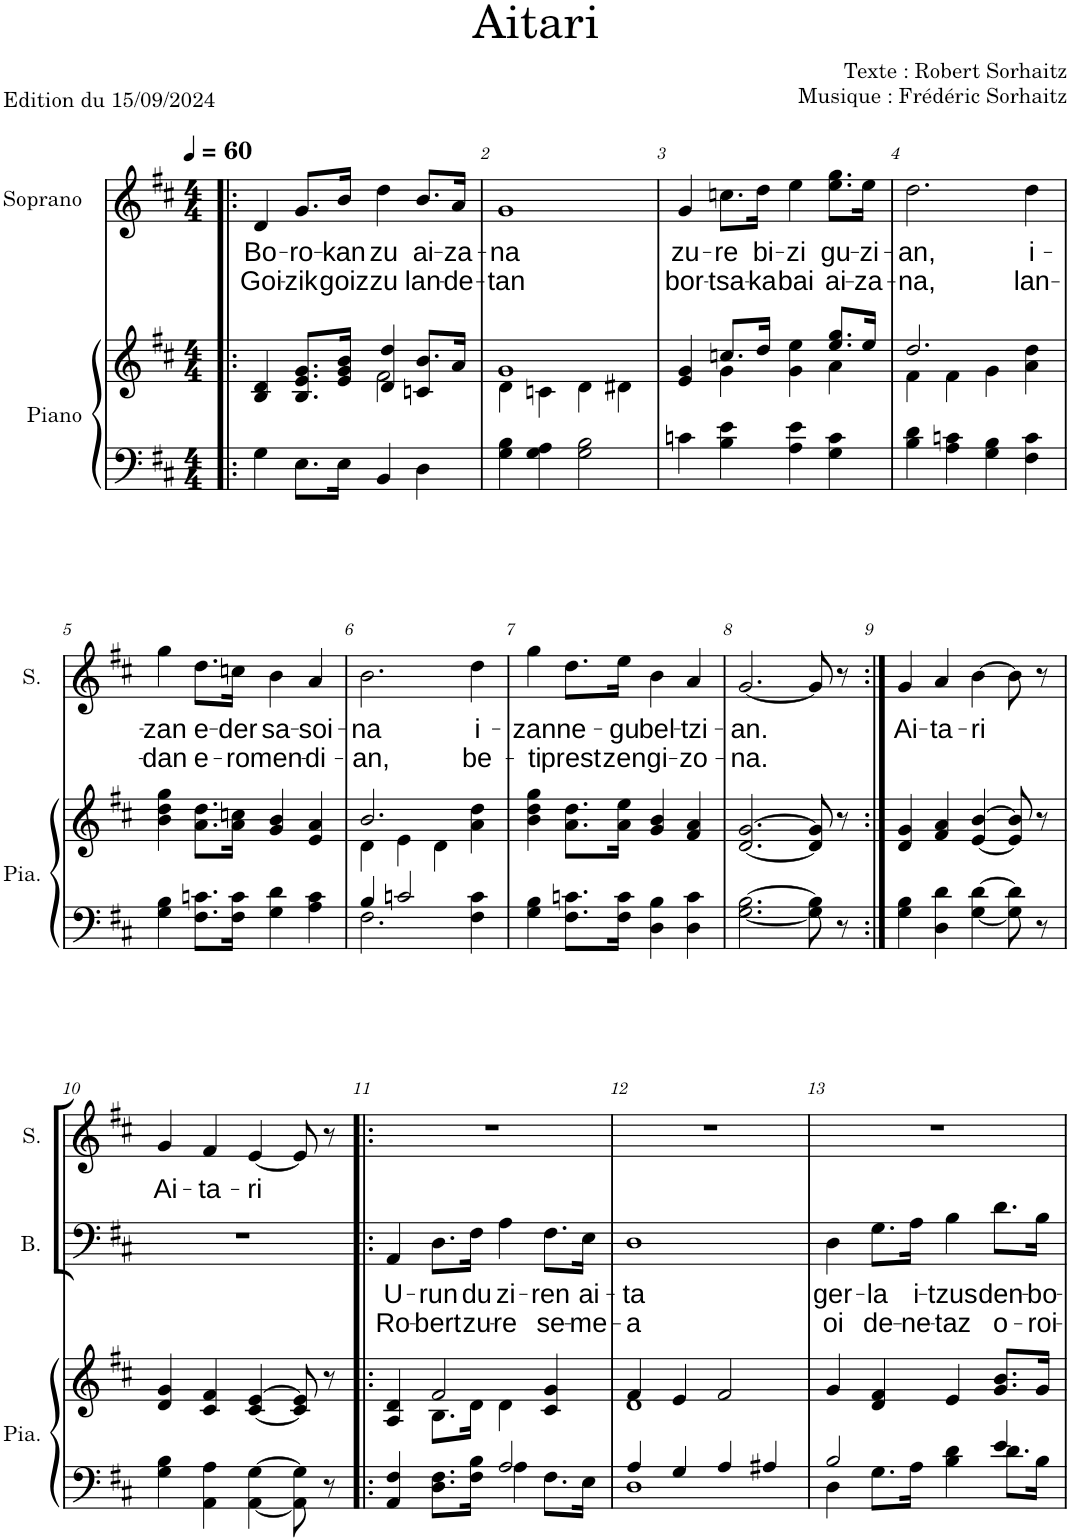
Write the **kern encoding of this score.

**kern	**kern	**kern	**text	**text	**kern	**text	**text
*part3	*part3	*part2	*part2	*part2	*part1	*part1	*part1
*staff4	*staff3	*staff2	*staff2	*staff2	*staff1	*staff1	*staff1
*I"Piano	*	*I"Basse	*	*	*I"Soprano	*	*
*I'Pia.	*	*I'B.	*	*	*I'S.	*	*
*	*	*stria5	*	*	*	*	*
*clefF4	*clefG2	*clefF4	*	*	*clefG2	*	*
*k[f#c#]	*k[f#c#]	*k[f#c#]	*	*	*k[f#c#]	*	*
*M4/4	*M4/4	*M4/4	*	*	*M4/4	*	*
*MM60	*MM60	*MM60	*	*	*MM60	*	*
=1!|:	=1!|:	=1!|:	=1!|:	=1!|:	=1!|:	=1!|:	=1!|:
*	*^	*	*	*	*	*	*
*	*	*^	*	*	*	*	*	*
!	!	!	!	!	!	!	!	!LO:LY:b	!LO:LY:b
4G\	4B/ 4d/	2ryy	2ryy	1r	.	.	4d/	Bo-	Goi-
!	!	!	!	!	!	!	!	!LO:LY:b	!LO:LY:b
8.E\L	8.B/ 8.e/ 8.g/L	.	.	.	.	.	8.g/L	-ro-	-zik
!	!	!	!	!	!	!	!	!LO:LY:b	!LO:LY:b
16E\Jk	16e/ 16g/ 16b/Jk	.	.	.	.	.	16b/Jk	-kan	goiz
!	!	!	!	!	!	!	!	!LO:LY:b	!LO:LY:b
4BB/	4dd/	2f#\	4d/	.	.	.	4dd\	zu	zu
!	!	!	!	!	!	!	!	!LO:LY:b	!LO:LY:b
4D\	8.b/L	.	4cn/	.	.	.	8.b/L	ai-	lan-
!	!	!	!	!	!	!	!	!LO:LY:b	!LO:LY:b
.	16a/Jk	.	.	.	.	.	16a/Jk	-za-	-de-
*	*	*v	*v	*	*	*	*	*	*
=2	=2	=2	=2	=2	=2	=2	=2	=2
!	!	!	!	!	!	!	!LO:LY:b	!LO:LY:b
4G\ 4B\	1g	4d\	1r	.	.	1g	-na	-tan
4G\ 4A\	.	4cn\	.	.	.	.	.	.
2G\ 2B\	.	4d\	.	.	.	.	.	.
.	.	4d#X\	.	.	.	.	.	.
=3	=3	=3	=3	=3	=3	=3	=3	=3
!	!	!	!	!	!	!	!LO:LY:b	!LO:LY:b
4cn\	4e/ 4g/	4ryy	1r	.	.	4g/	zu-	bor-
!	!	!	!	!	!	!	!LO:LY:b	!LO:LY:b
4B\ 4e\	8.ccn/L	4g\	.	.	.	8.ccn\L	-re	-tsa-
!	!	!	!	!	!	!	!LO:LY:b	!LO:LY:b
.	16dd/Jk	.	.	.	.	16dd\Jk	bi-	-ka
!	!	!	!	!	!	!	!LO:LY:b	!LO:LY:b
4A\ 4e\	4g\ 4ee\	4ryy	.	.	.	4ee\	-zi	bai
!	!	!	!	!	!	!	!LO:LY:b	!LO:LY:b
4G\ 4c\	8.ee/ 8.gg/L	4a\	.	.	.	8.ee\ 8.gg\L	gu-	ai-
!	!	!	!	!	!	!	!LO:LY:b	!LO:LY:b
.	16ee/Jk	.	.	.	.	16ee\Jk	-zi-	-za-
=4	=4	=4	=4	=4	=4	=4	=4	=4
!	!	!	!	!	!	!	!LO:LY:b	!LO:LY:b
4B\ 4d\	2.dd/	4f#\	1r	.	.	2.dd\	-an,	-na,
4A\ 4cn\	.	4f#\	.	.	.	.	.	.
4G\ 4B\	.	4g\	.	.	.	.	.	.
!	!	!	!	!	!	!	!LO:LY:b	!LO:LY:b
4F#\ 4c\	4a\ 4dd\	4ryy	.	.	.	4dd\	i-	lan-
!!LO:LB:g=z
=5	=5	=5	=5	=5	=5	=5	=5	=5
!	!	!	!	!	!	!	!LO:LY:b	!LO:LY:b
*	*v	*v	*	*	*	*	*	*
4G\ 4B\	4b\ 4dd\ 4gg\	1r	.	.	4gg\	-zan	-dan
!	!	!	!	!	!	!LO:LY:b	!LO:LY:b
8.F#\ 8.cn\L	8.a\ 8.dd\L	.	.	.	8.dd\L	e-	e-
!	!	!	!	!	!	!LO:LY:b	!LO:LY:b
16F#\ 16c\Jk	16a\ 16ccn\Jk	.	.	.	16ccn\Jk	-der	-ro
!	!	!	!	!	!	!LO:LY:b	!LO:LY:b
4G\ 4d\	4g/ 4b/	.	.	.	4b\	sa-	men-
!	!	!	!	!	!	!LO:LY:b	!LO:LY:b
4A\ 4c\	4e/ 4a/	.	.	.	4a/	-soi-	-di-
=6	=6	=6	=6	=6	=6	=6	=6
*^	*^	*	*	*	*	*	*
!	!	!	!	!	!	!	!	!LO:LY:b	!LO:LY:b
4B/	2.F#\	2.b/	4d\	1r	.	.	2.b\	-na	-an,
2cn/	.	.	4e\	.	.	.	.	.	.
.	.	.	4d\	.	.	.	.	.	.
!	!	!	!	!	!	!	!	!LO:LY:b	!LO:LY:b
4F#\ 4c\	4ryy	4a\ 4dd\	4ryy	.	.	.	4dd\	i-	be-
=7	=7	=7	=7	=7	=7	=7	=7	=7	=7
!	!	!	!	!	!	!	!	!LO:LY:b	!LO:LY:b
*v	*v	*	*	*	*	*	*	*	*
*	*v	*v	*	*	*	*	*	*
4G\ 4B\	4b\ 4dd\ 4gg\	1r	.	.	4gg\	-zan	-ti
!	!	!	!	!	!	!LO:LY:b	!LO:LY:b
8.F#\ 8.cn\L	8.a\ 8.dd\L	.	.	.	8.dd\L	ne-	prest
!	!	!	!	!	!	!LO:LY:b	!LO:LY:b
16F#\ 16c\Jk	16a\ 16ee\Jk	.	.	.	16ee\Jk	-gu	zen
!	!	!	!	!	!	!LO:LY:b	!LO:LY:b
4D\ 4B\	4g/ 4b/	.	.	.	4b\	bel-	gi-
!	!	!	!	!	!	!LO:LY:b	!LO:LY:b
4D\ 4c\	4f#/ 4a/	.	.	.	4a/	-tzi-	-zo-
=8	=8	=8	=8	=8	=8	=8	=8
!	!	!	!	!	!	!LO:LY:b	!LO:LY:b
[2.G\ [2.B\	[2.d/ [2.g/	1r	.	.	[2.g/	-an.	-na.
8G\] 8B\]	8d/] 8g/]	.	.	.	8g/]	.	.
8r	8r	.	.	.	8r	.	.
=9:|!	=9:|!	=9:|!	=9:|!	=9:|!	=9:|!	=9:|!	=9:|!
!	!	!	!	!	!	!LO:LY:b	!
4G\ 4B\	4d/ 4g/	1r	.	.	4g/	Ai-	.
!	!	!	!	!	!	!LO:LY:b	!
4D\ 4d\	4f#/ 4a/	.	.	.	4a/	-ta-	.
!	!	!	!	!	!	!LO:LY:b	!
[4G\ [4d\	[4e/ [4b/	.	.	.	[4b\	-ri	.
8G\] 8d\]	8e/] 8b/]	.	.	.	8b\]	.	.
8r	8r	.	.	.	8r	.	.
!!LO:LB:g=z
=10	=10	=10	=10	=10	=10	=10	=10
!	!	!	!	!	!	!LO:LY:b	!
4G\ 4B\	4d/ 4g/	1r	.	.	4g/	Ai-	.
!	!	!	!	!	!	!LO:LY:b	!
4AA\ 4A\	4c#/ 4f#/	.	.	.	4f#/	-ta-	.
!	!	!	!	!	!	!LO:LY:b	!
[4AA\ [4G\	[4c#/ [4e/	.	.	.	[4e/	-ri	.
8AA\] 8G\]	8c#/] 8e/]	.	.	.	8e/]	.	.
8r	8r	.	.	.	8r	.	.
=11!|:	=11!|:	=11!|:	=11!|:	=11!|:	=11!|:	=11!|:	=11!|:
*^	*^	*	*	*	*	*	*
!	!	!	!	!	!LO:LY:b	!LO:LY:b	!	!	!
4AA/ 4F#/	2ryy	4A/ 4d/	4ryy	4AA/	U-	Ro-	1r	.	.
!	!	!	!	!	!LO:LY:b	!LO:LY:b	!	!	!
8.D\ 8.F#\L	.	2f#/	8.B\L	8.D\L	-run	-bert	.	.	.
!	!	!	!	!	!LO:LY:b	!LO:LY:b	!	!	!
16F#\ 16B\Jk	.	.	16d\Jk	16F#\Jk	du	zu-	.	.	.
!	!	!	!	!	!LO:LY:b	!LO:LY:b	!	!	!
2A/	4A\	.	4d\	4A\	zi-	-re	.	.	.
!	!	!	!	!	!LO:LY:b	!LO:LY:b	!	!	!
.	8.F#\L	4c#/ 4g/	4ryy	8.F#\L	-ren	se-	.	.	.
!	!	!	!	!	!LO:LY:b	!LO:LY:b	!	!	!
.	16E\Jk	.	.	16E\Jk	ai-	-me-	.	.	.
=12	=12	=12	=12	=12	=12	=12	=12	=12	=12
!	!	!	!	!	!LO:LY:b	!LO:LY:b	!	!	!
4A/	1D	4f#/	1d	1D	-ta	-a	1r	.	.
4G/	.	4e/	.	.	.	.	.	.	.
4A/	.	2f#/	.	.	.	.	.	.	.
4A#X/	.	.	.	.	.	.	.	.	.
*	*	*v	*v	*	*	*	*	*	*
=13	=13	=13	=13	=13	=13	=13	=13	=13
!	!	!	!	!LO:LY:b	!LO:LY:b	!	!	!
2B/	4D\	4g/	4D\	ger-	oi	1r	.	.
!	!	!	!	!LO:LY:b	!LO:LY:b	!	!	!
.	8.G\L	4d/ 4f#/	8.G\L	-la	de-	.	.	.
!	!	!	!	!LO:LY:b	!LO:LY:b	!	!	!
.	16A\Jk	.	16A\Jk	i-	-ne-	.	.	.
!	!	!	!	!LO:LY:b	!LO:LY:b	!	!	!
4B\ 4d\	4ryy	4e/	4B\	-tzus	-taz	.	.	.
!	!	!	!	!LO:LY:b	!LO:LY:b	!	!	!
4e/	8.d\L	8.g/ 8.b/L	8.d\L	den-	o-	.	.	.
!	!	!	!	!LO:LY:b	!LO:LY:b	!	!	!
.	16B\Jk	16g/Jk	16B\Jk	-bo-	-roi-	.	.	.
*v	*v	*	*	*	*	*	*	*
=	=	=	=	=	=	=	=
*-	*-	*-	*-	*-	*-	*-	*-
